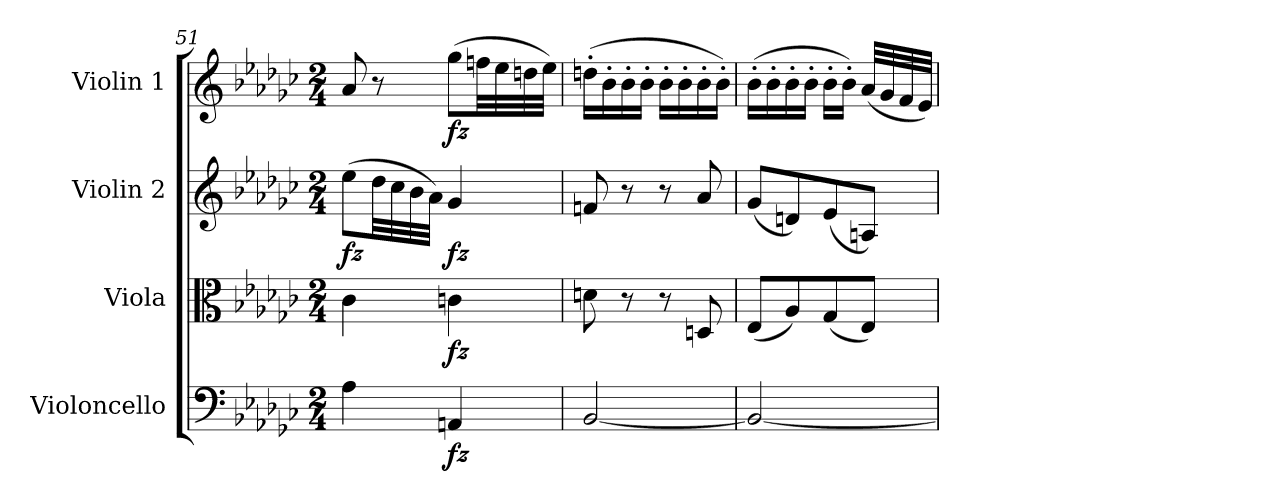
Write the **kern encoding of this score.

**kern	**dynam	**kern	**dynam	**kern	**dynam	**kern	**dynam
*part4	*part4	*part3	*part3	*part2	*part2	*part1	*part1
*staff4	*staff4	*staff3	*staff3	*staff2	*staff2	*staff1	*staff1
*I"Violoncello	*	*I"Viola	*	*I"Violin 2	*	*I"Violin 1	*
*I'Vc	*	*I'Vla	*	*I'Vln	*	*I'Vln	*
!!LO:LB:g=z
*clefF4	*	*clefC3	*	*clefG2	*	*clefG2	*
*k[b-e-a-d-g-c-]	*	*k[b-e-a-d-g-c-]	*	*k[b-e-a-d-g-c-]	*	*k[b-e-a-d-g-c-]	*
*M2/4	*	*M2/4	*	*M2/4	*	*M2/4	*
=51	=51	=51	=51	=51	=51	=51	=51
!	!	!	!	!	!LO:DY:b	!	!
4A-\	.	4c-\	.	(8ee-\L	fz	8a-/	.
.	.	.	.	32dd-\LL	.	8r	.
.	.	.	.	32cc-\	.	.	.
.	.	.	.	32b-\	.	.	.
.	.	.	.	32a-\JJJ)	.	.	.
!	!LO:DY:b	!	!LO:DY:b	!	!LO:DY:b	!	!LO:DY:b
4AAn/	fz	4cn\	fz	4g-/	fz	(8gg-\L	fz
.	.	.	.	.	.	32ffn\LL	.
.	.	.	.	.	.	32ee-\	.
.	.	.	.	.	.	32ddn\	.
.	.	.	.	.	.	32ee-\JJJ)	.
!!LO:LB:g=z
=52	=52	=52	=52	=52	=52	=52	=52
!	!LO:DY:b	!	!	!	!	!	!
[2BB-/	other-dynamics	8dn\	.	8fn/	.	(16ddn'\LL	.
.	.	.	.	.	.	16b-'\	.
.	.	8r	.	8r	.	16b-'\	.
.	.	.	.	.	.	16b-'\JJ	.
.	.	8r	.	8r	.	16b-'\LL	.
!	!	!	!	!	!	!	!LO:DY:b
.	.	.	.	.	.	16b-'\	other-dynamics
!	!	!	!LO:DY:b	!	!LO:DY:b	!	!
.	.	8Dn/	other-dynamics	8a-/	other-dynamics	16b-'\	.
.	.	.	.	.	.	16b-'\JJ)	.
=53	=53	=53	=53	=53	=53	=53	=53
2BB-/_	.	(8E-/L	.	(8g-/L	.	(16b-'\LL	.
.	.	.	.	.	.	16b-'\	.
.	.	8A-/)	.	8dn/)	.	16b-'\	.
.	.	.	.	.	.	16b-'\JJ	.
.	.	(8G-/	.	(8e-/	.	16b-'\LL	.
.	.	.	.	.	.	16b-'\JJ)	.
.	.	8E-/J)	.	8An/J)	.	(32a-/LLL	.
.	.	.	.	.	.	32g-/	.
.	.	.	.	.	.	32f/	.
.	.	.	.	.	.	32e-/JJJ)	.
=	=	=	=	=	=	=	=
*-	*-	*-	*-	*-	*-	*-	*-
